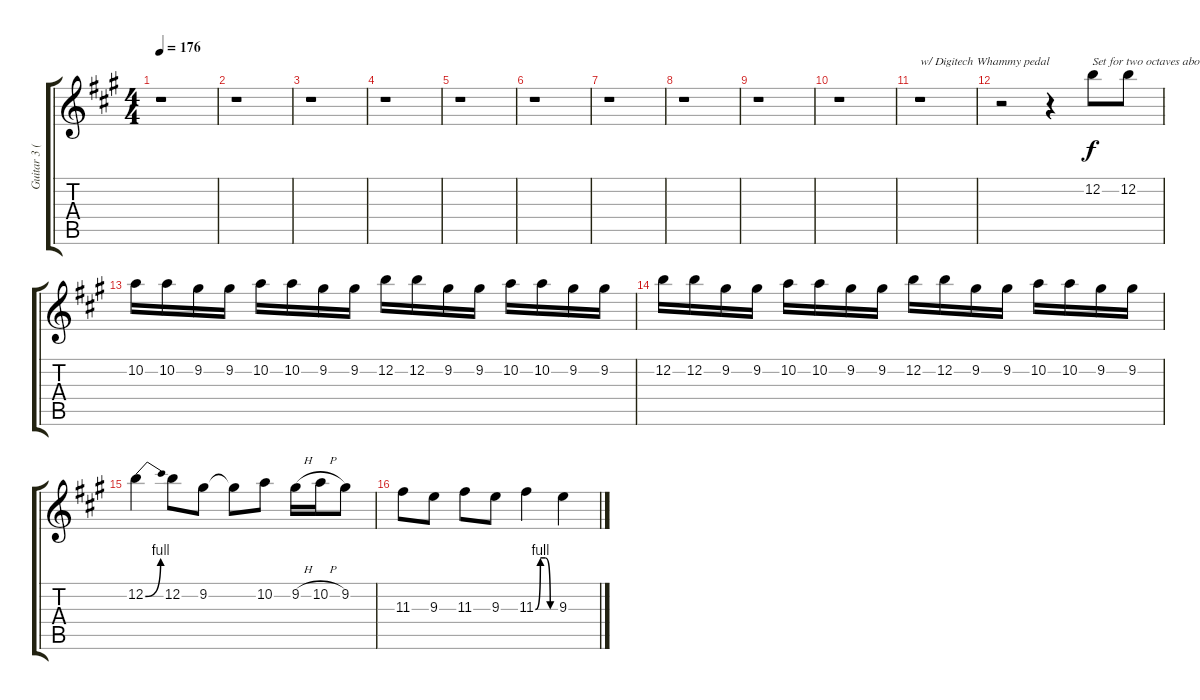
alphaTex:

\track ("Guitar 3 (copy)" "Guitar 3 (") {instrument distortionguitar}
\staff {score tabs}
\tuning (E4 B3 G3 D3 A2 D2) {hide}
\ts (4 4)
\tempo 176
\clef g2
\ks a
r.1{dy f} |
r.1 |
r.1 |
r.1 |
r.1 |
r.1 |
r.1 |
r.1 |
r.1 |
r.1 |
r.1{txt "w/ Digitech Whammy pedal"} |
r.2 r.4 12.2.8{txt "Set for two octaves above for just the first note."} 12.2.8 |
10.2.16 10.2.16 9.2.16 9.2.16 10.2.16 10.2.16 9.2.16 9.2.16 12.2.16 12.2.16 9.2.16 9.2.16 10.2.16 10.2.16 9.2.16 9.2.16 |
12.2.16 12.2.16 9.2.16 9.2.16 10.2.16 10.2.16 9.2.16 9.2.16 12.2.16 12.2.16 9.2.16 9.2.16 10.2.16 10.2.16 9.2.16 9.2.16 |
12.2{be (bend 0 0 60 4)}.4 12.2.8 9.2.8 9.2{t}.8 10.2.8 9.2{h}.16 10.2{h}.16 9.2.8 |
11.3.8 9.3.8 11.3.8 9.3.8 11.3{be (custom 0 0 15 4 30 4 45 0 60 0)}.4 9.3.4
